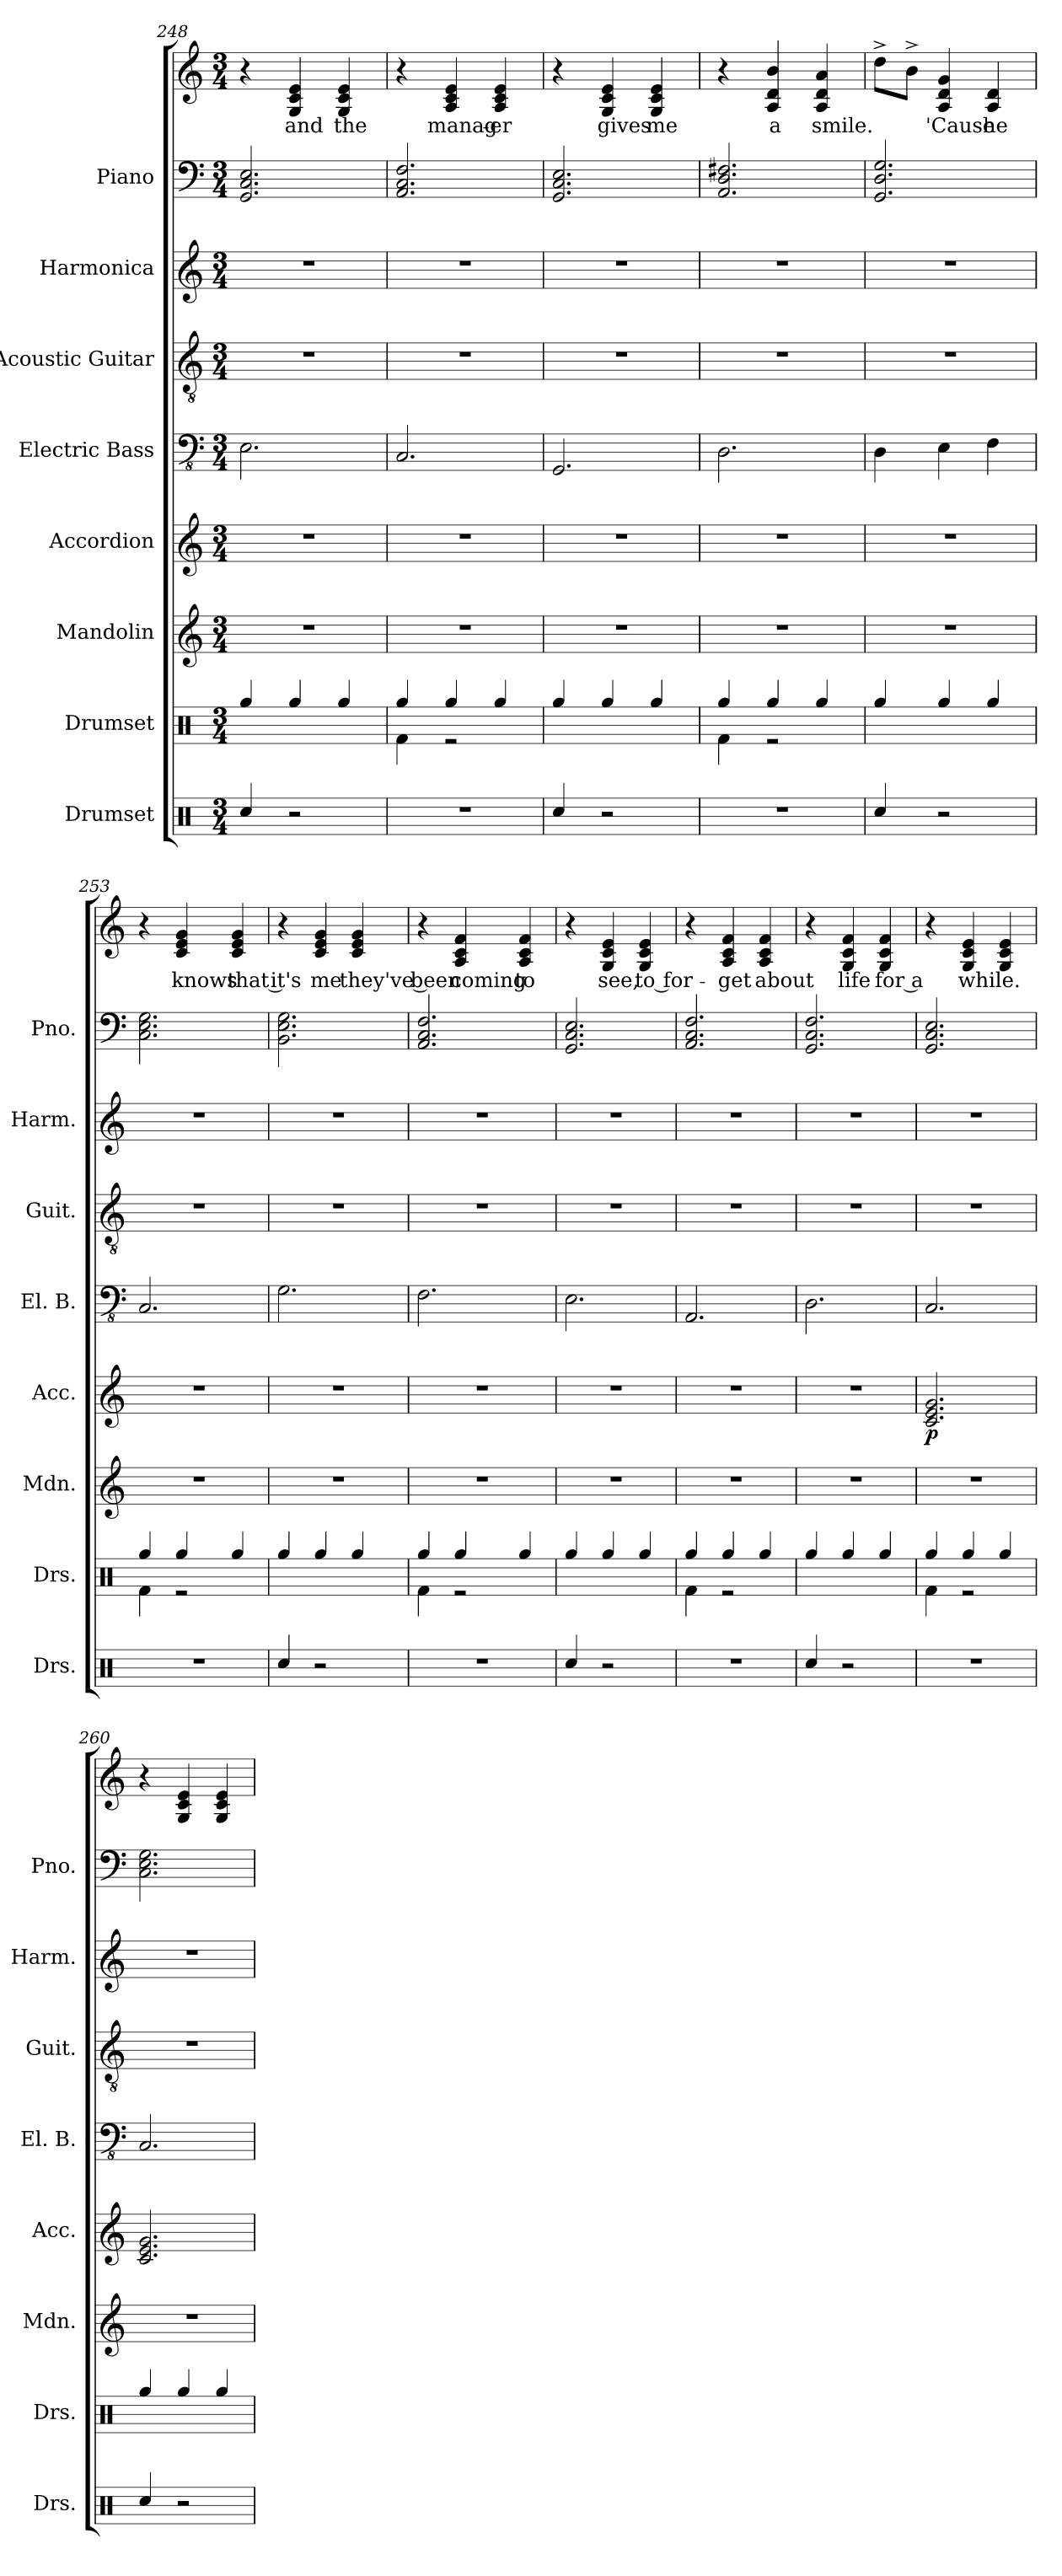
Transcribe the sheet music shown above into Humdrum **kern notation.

**kern	**kern	**kern	**kern	**dynam	**kern	**kern	**kern	**kern	**kern	**text
*part8	*part7	*part6	*part5	*part5	*part4	*part3	*part2	*part1	*part1	*part1
*staff9	*staff8	*staff7	*staff6	*staff6	*staff5	*staff4	*staff3	*staff2	*staff1	*staff1
*I"Drumset	*I"Drumset	*I"Mandolin	*I"Accordion	*	*I"Electric Bass	*I"Acoustic Guitar	*I"Harmonica	*I"Piano	*	*
*I'Drs.	*I'Drs.	*I'Mdn.	*I'Acc.	*	*I'El. B.	*I'Guit.	*I'Harm.	*I'Pno.	*	*
*clefX	*clefX	*clefG2	*clefG2	*	*clefFv4	*clefGv2	*clefG2	*clefF4	*clefG2	*
*k[]	*k[]	*k[]	*k[]	*	*k[]	*k[]	*k[]	*k[]	*k[]	*
*M3/4	*M3/4	*M3/4	*M3/4	*	*M3/4	*M3/4	*M3/4	*M3/4	*M3/4	*
=248	=248	=248	=248	=248	=248	=248	=248	=248	=248	=248
4Rcc/	4Rgg/	2.r	2.r	.	2.EE\	2.r	2.r	2.GG/ 2.C/ 2.E/	4r	.
2r	4Rgg/	.	.	.	.	.	.	.	4G/ 4c/ 4e/	and
.	4Rgg/	.	.	.	.	.	.	.	4G/ 4c/ 4e/	the
=249	=249	=249	=249	=249	=249	=249	=249	=249	=249	=249
*	*^	*	*	*	*	*	*	*	*	*
2.r	4Rgg/	4Rf\	2.r	2.r	.	2.CC/	2.r	2.r	2.AA/ 2.C/ 2.F/	4r	.
.	4Rgg/	2r	.	.	.	.	.	.	.	4A/ 4c/ 4e/	manag-
.	4Rgg/	.	.	.	.	.	.	.	.	4A/ 4c/ 4e/	-er
*	*v	*v	*	*	*	*	*	*	*	*	*
=250	=250	=250	=250	=250	=250	=250	=250	=250	=250	=250
4Rcc/	4Rgg/	2.r	2.r	.	2.GGG/	2.r	2.r	2.GG/ 2.C/ 2.E/	4r	.
2r	4Rgg/	.	.	.	.	.	.	.	4G/ 4c/ 4e/	gives
.	4Rgg/	.	.	.	.	.	.	.	4G/ 4c/ 4e/	me
!!LO:PB:g=z
=251	=251	=251	=251	=251	=251	=251	=251	=251	=251	=251
*	*^	*	*	*	*	*	*	*	*	*
2.r	4Rgg/	4Rf\	2.r	2.r	.	2.DD\	2.r	2.r	2.AA/ 2.D/ 2.F#X/	4r	.
.	4Rgg/	2r	.	.	.	.	.	.	.	4A/ 4d/ 4b/	a
.	4Rgg/	.	.	.	.	.	.	.	.	4A/ 4d/ 4a/	smile.
*	*v	*v	*	*	*	*	*	*	*	*	*
=252	=252	=252	=252	=252	=252	=252	=252	=252	=252	=252
4Rcc/	4Rgg/	2.r	2.r	.	4DD\	2.r	2.r	2.GG/ 2.D/ 2.G/	8dd^\L	.
.	.	.	.	.	.	.	.	.	8b^\J	.
2r	4Rgg/	.	.	.	4EE\	.	.	.	4A/ 4d/ 4g/	'Cause
.	4Rgg/	.	.	.	4FF\	.	.	.	4A/ 4d/	he
=253	=253	=253	=253	=253	=253	=253	=253	=253	=253	=253
*	*^	*	*	*	*	*	*	*	*	*
2.r	4Rgg/	4Rf\	2.r	2.r	.	2.CC/	2.r	2.r	2.C\ 2.E\ 2.G\	4r	.
.	4Rgg/	2r	.	.	.	.	.	.	.	4c/ 4e/ 4g/	knows
.	4Rgg/	.	.	.	.	.	.	.	.	4c/ 4e/ 4g/	that it's
*	*v	*v	*	*	*	*	*	*	*	*	*
=254	=254	=254	=254	=254	=254	=254	=254	=254	=254	=254
4Rcc/	4Rgg/	2.r	2.r	.	2.GG\	2.r	2.r	2.BB\ 2.E\ 2.G\	4r	.
2r	4Rgg/	.	.	.	.	.	.	.	4c/ 4e/ 4g/	me
.	4Rgg/	.	.	.	.	.	.	.	4c/ 4e/ 4g/	they've been
=255	=255	=255	=255	=255	=255	=255	=255	=255	=255	=255
*	*^	*	*	*	*	*	*	*	*	*
2.r	4Rgg/	4Rf\	2.r	2.r	.	2.FF\	2.r	2.r	2.AA/ 2.C/ 2.F/	4r	.
.	4Rgg/	2r	.	.	.	.	.	.	.	4A/ 4c/ 4f/	coming
.	4Rgg/	.	.	.	.	.	.	.	.	4A/ 4c/ 4f/	to
*	*v	*v	*	*	*	*	*	*	*	*	*
!!LO:PB:g=z
=256	=256	=256	=256	=256	=256	=256	=256	=256	=256	=256
4Rcc/	4Rgg/	2.r	2.r	.	2.EE\	2.r	2.r	2.GG/ 2.C/ 2.E/	4r	.
2r	4Rgg/	.	.	.	.	.	.	.	4G/ 4c/ 4e/	see,
.	4Rgg/	.	.	.	.	.	.	.	4G/ 4c/ 4e/	to for-
=257	=257	=257	=257	=257	=257	=257	=257	=257	=257	=257
*	*^	*	*	*	*	*	*	*	*	*
2.r	4Rgg/	4Rf\	2.r	2.r	.	2.AAA/	2.r	2.r	2.AA/ 2.C/ 2.F/	4r	.
.	4Rgg/	2r	.	.	.	.	.	.	.	4A/ 4c/ 4f/	-get
.	4Rgg/	.	.	.	.	.	.	.	.	4A/ 4c/ 4f/	about
*	*v	*v	*	*	*	*	*	*	*	*	*
=258	=258	=258	=258	=258	=258	=258	=258	=258	=258	=258
4Rcc/	4Rgg/	2.r	2.r	.	2.DD\	2.r	2.r	2.GG/ 2.C/ 2.F/	4r	.
2r	4Rgg/	.	.	.	.	.	.	.	4G/ 4c/ 4f/	life
.	4Rgg/	.	.	.	.	.	.	.	4G/ 4c/ 4f/	for a
=259	=259	=259	=259	=259	=259	=259	=259	=259	=259	=259
*	*^	*	*	*	*	*	*	*	*	*
!	!	!	!	!	!LO:DY:b	!	!	!	!	!	!
2.r	4Rgg/	4Rf\	2.r	2.c/ 2.e/ 2.g/	p	2.CC/	2.r	2.r	2.GG/ 2.C/ 2.E/	4r	.
.	4Rgg/	2r	.	.	.	.	.	.	.	4G/ 4c/ 4e/	while.
.	4Rgg/	.	.	.	.	.	.	.	.	4G/ 4c/ 4e/	.
*	*v	*v	*	*	*	*	*	*	*	*	*
=260	=260	=260	=260	=260	=260	=260	=260	=260	=260	=260
!	!	!	!	!LO:DY:b	!	!	!	!	!	!
!	!	!	!	!LO:DY:n=1:b	!	!	!	!	!	!
4Rcc/	4Rgg/	2.r	2.c/ 2.e/ 2.g/	p mp	2.CC/	2.r	2.r	2.C\ 2.E\ 2.G\	4r	.
2r	4Rgg/	.	.	.	.	.	.	.	4G/ 4c/ 4e/	.
.	4Rgg/	.	.	.	.	.	.	.	4G/ 4c/ 4e/	.
=	=	=	=	=	=	=	=	=	=	=
*-	*-	*-	*-	*-	*-	*-	*-	*-	*-	*-
